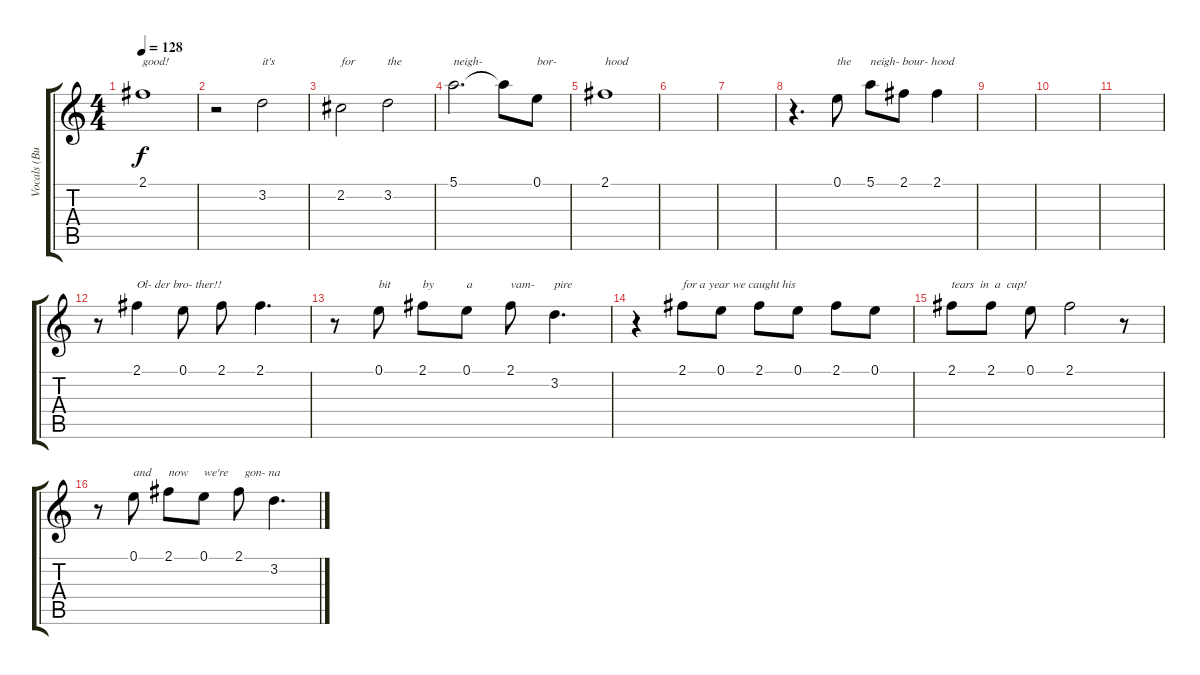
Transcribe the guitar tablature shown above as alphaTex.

\track ("Vocals (Butler)" "Vocals (Bu") {instrument electricguitarjazz}
\staff {score tabs}
\tuning (E4 B3 G3 D3 A2 E2) {hide}
\ts (4 4)
\tempo 128
\clef g2
\ks c
2.1.1{txt "good!" dy f} |
r.2 3.2.2{txt "it's"} |
2.2.2{txt "for"} 3.2.2{txt "the"} |
5.1.2{d txt "neigh-"} 5.1{t}.8 0.1.8{txt "bor-"} |
2.1.1{txt "hood"} |
|
|
r.4{d} 0.1.8{txt "the"} 5.1.8{txt "neigh- bour- hood"} 2.1.8 2.1.4 |
|
|
|
r.8 2.1.4{txt "Ol- der bro- ther!!"} 0.1.8 2.1.8 2.1.4{d} |
r.8 0.1.8{txt "bit"} 2.1.8{txt "by"} 0.1.8{txt "a"} 2.1.8{txt "vam-"} 3.2.4{d txt "pire"} |
r.4 2.1.8{txt "for a year we caught his"} 0.1.8 2.1.8 0.1.8 2.1.8 0.1.8 |
2.1.8{txt "tears  in  a  cup!"} 2.1.8 0.1.8 2.1.2 r.8 |
r.8 0.1.8{txt "and"} 2.1.8{txt "now"} 0.1.8{txt "we're"} 2.1.8{txt "  gon- na"} 3.2.4{d}
